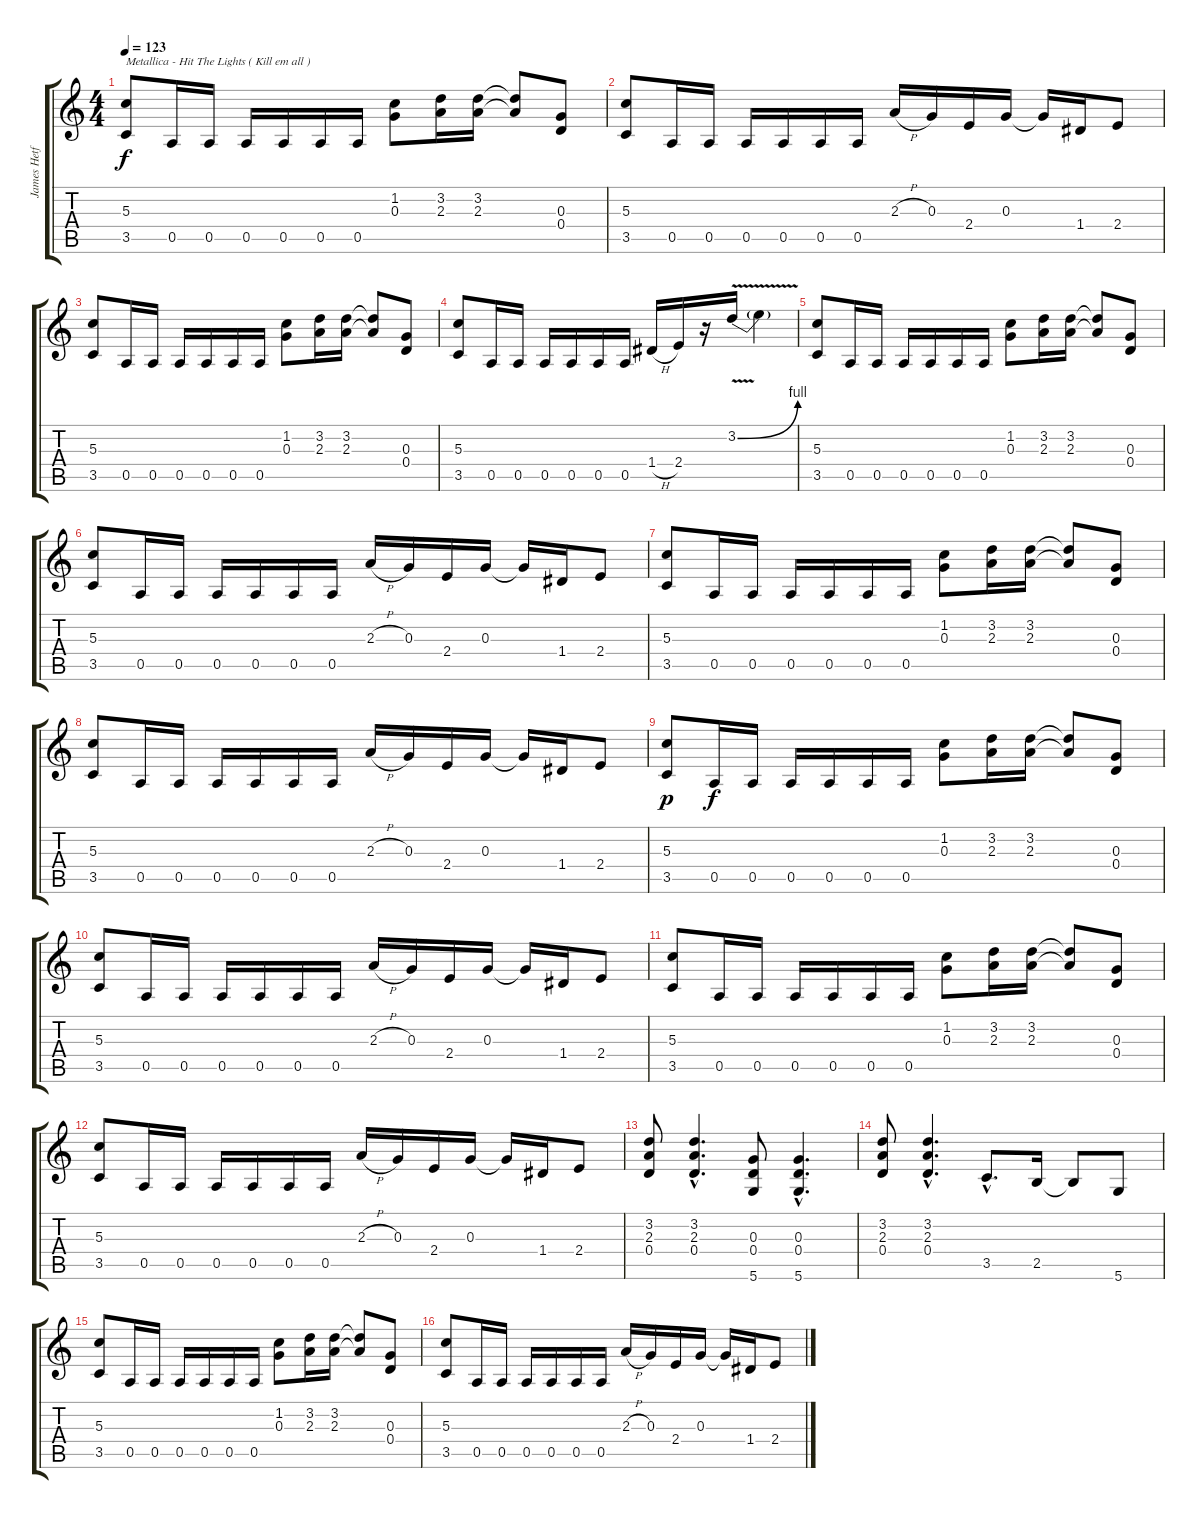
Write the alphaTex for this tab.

\track ("James Hetfield" "James Hetf") {instrument distortionguitar}
\staff {score tabs}
\tuning (E4 B3 G3 D3 A2 D2) {hide}
\ts (4 4)
\tempo 123
\tempo 180
\tempo 123
\clef g2
\ks c
(5.3 3.5).8{txt "Metallica - Hit The Lights ( Kill em all ) " dy f instrument distortionguitar} 0.5.16 0.5.16 0.5.16 0.5.16 0.5.16 0.5.16 (1.2 0.3).8 (3.2 2.3).16 (3.2 2.3).16 (3.2{t} 2.3{t}).8 (0.3 0.4).8 |
(5.3 3.5).8 0.5.16 0.5.16 0.5.16 0.5.16 0.5.16 0.5.16 2.3{h}.16 0.3.16 2.4.16 0.3.16 0.3{t}.16 1.4.16 2.4.8 |
(5.3 3.5).8 0.5.16 0.5.16 0.5.16 0.5.16 0.5.16 0.5.16 (1.2 0.3).8 (3.2 2.3).16 (3.2 2.3).16 (3.2{t} 2.3{t}).8 (0.3 0.4).8 |
(5.3 3.5).8 0.5.16 0.5.16 0.5.16 0.5.16 0.5.16 0.5.16 1.4{h}.16 2.4.16 r.16 3.2{be (bend 0 0 60 4) v}.16 3.2{t}.4 |
(5.3 3.5).8 0.5.16 0.5.16 0.5.16 0.5.16 0.5.16 0.5.16 (1.2 0.3).8 (3.2 2.3).16 (3.2 2.3).16 (3.2{t} 2.3{t}).8 (0.3 0.4).8 |
(5.3 3.5).8 0.5.16 0.5.16 0.5.16 0.5.16 0.5.16 0.5.16 2.3{h}.16 0.3.16 2.4.16 0.3.16 0.3{t}.16 1.4.16 2.4.8 |
(5.3 3.5).8 0.5.16 0.5.16 0.5.16 0.5.16 0.5.16 0.5.16 (1.2 0.3).8 (3.2 2.3).16 (3.2 2.3).16 (3.2{t} 2.3{t}).8 (0.3 0.4).8 |
(5.3 3.5).8 0.5.16 0.5.16 0.5.16 0.5.16 0.5.16 0.5.16 2.3{h}.16 0.3.16 2.4.16 0.3.16 0.3{t}.16 1.4.16 2.4.8 |
(5.3 3.5).8{dy p} 0.5.16{dy f} 0.5.16 0.5.16 0.5.16 0.5.16 0.5.16 (1.2 0.3).8 (3.2 2.3).16 (3.2 2.3).16 (3.2{t} 2.3{t}).8 (0.3 0.4).8 |
(5.3 3.5).8 0.5.16 0.5.16 0.5.16 0.5.16 0.5.16 0.5.16 2.3{h}.16 0.3.16 2.4.16 0.3.16 0.3{t}.16 1.4.16 2.4.8 |
(5.3 3.5).8 0.5.16 0.5.16 0.5.16 0.5.16 0.5.16 0.5.16 (1.2 0.3).8 (3.2 2.3).16 (3.2 2.3).16 (3.2{t} 2.3{t}).8 (0.3 0.4).8 |
(5.3 3.5).8 0.5.16 0.5.16 0.5.16 0.5.16 0.5.16 0.5.16 2.3{h}.16 0.3.16 2.4.16 0.3.16 0.3{t}.16 1.4.16 2.4.8 |
(3.2 2.3 0.4).8 (3.2{hac} 2.3{hac} 0.4{hac}).4{d} (0.3 0.4 5.6).8 (0.3{hac} 0.4{hac} 5.6{hac}).4{d} |
(3.2 2.3 0.4).8 (3.2{hac} 2.3{hac} 0.4{hac}).4{d} 3.5{hac}.8{d} 2.5.16 2.5{t}.8 5.6.8 |
(5.3 3.5).8 0.5.16 0.5.16 0.5.16 0.5.16 0.5.16 0.5.16 (1.2 0.3).8 (3.2 2.3).16 (3.2 2.3).16 (3.2{t} 2.3{t}).8 (0.3 0.4).8 |
(5.3 3.5).8 0.5.16 0.5.16 0.5.16 0.5.16 0.5.16 0.5.16 2.3{h}.16 0.3.16 2.4.16 0.3.16 0.3{t}.16 1.4.16 2.4.8
